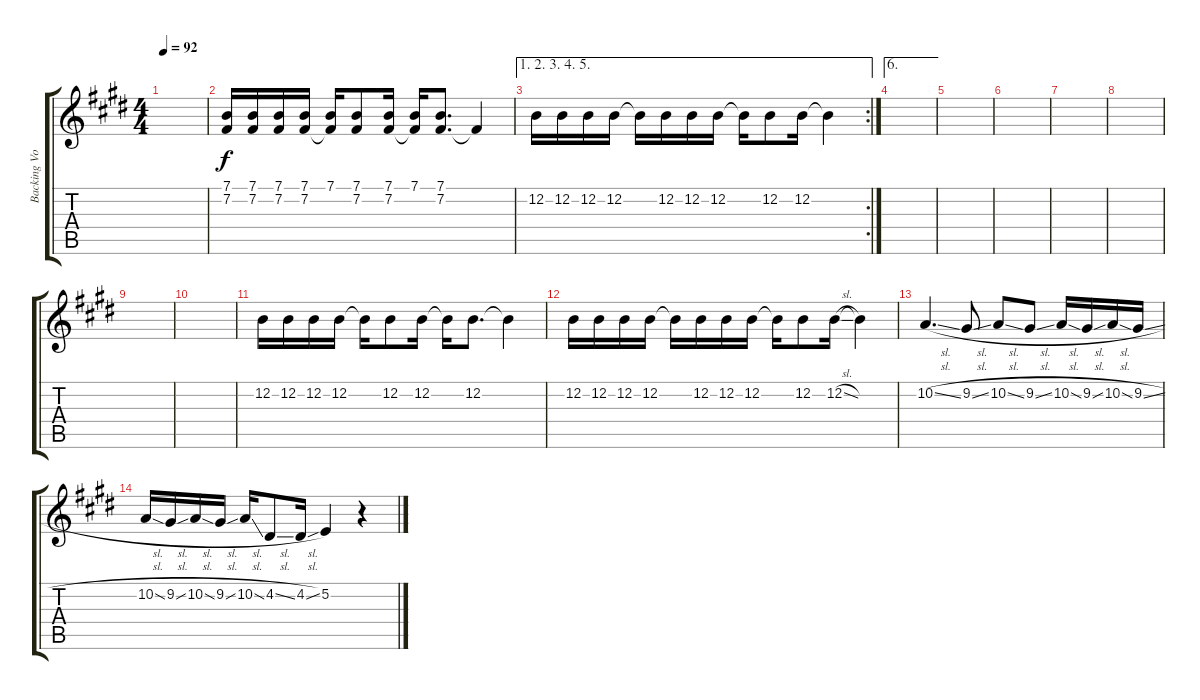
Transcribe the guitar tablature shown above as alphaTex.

\track ("Backing Vocals" "Backing Vo") {instrument lead1square}
\staff {score tabs}
\tuning (E4 B3 G3 D3 A2 E2) {hide}
\ts (4 4)
\tempo 92
\clef g2
\ks e
|
(7.1 7.2).16 (7.1 7.2).16 (7.1 7.2).16 (7.1 7.2).16 (7.1 7.2{t}).16 (7.1 7.2).8 (7.1 7.2).16 (7.1 7.2{t}).16 (7.1 7.2).8{d} 7.2{t}.4 |
\ae (1 2 3 4 5)
\rc 2
12.2.16 12.2.16 12.2.16 12.2.16 12.2{t}.16 12.2.16 12.2.16 12.2.16 12.2{t}.16 12.2.8 12.2.16 12.2{t}.4 |
\ae 6
|
|
|
|
|
|
|
12.2.16 12.2.16 12.2.16 12.2.16 12.2{t}.16 12.2.8 12.2.16 12.2{t}.16 12.2.8{d} 12.2{t}.4 |
12.2.16 12.2.16 12.2.16 12.2.16 12.2{t}.16 12.2.16 12.2.16 12.2.16 12.2{t}.16 12.2.8 12.2{sl}.16 12.2{t}.4 |
10.2{sl}.4{d} 9.2{sl}.8 10.2{sl}.8 9.2{sl}.8 10.2{sl}.16 9.2{sl}.16 10.2{sl}.16 9.2{sl}.16 |
10.2{sl}.16 9.2{sl}.16 10.2{sl}.16 9.2{sl}.16 10.2{sl}.16 4.2{sl}.8 4.2{sl}.16 5.2.4 r.4
